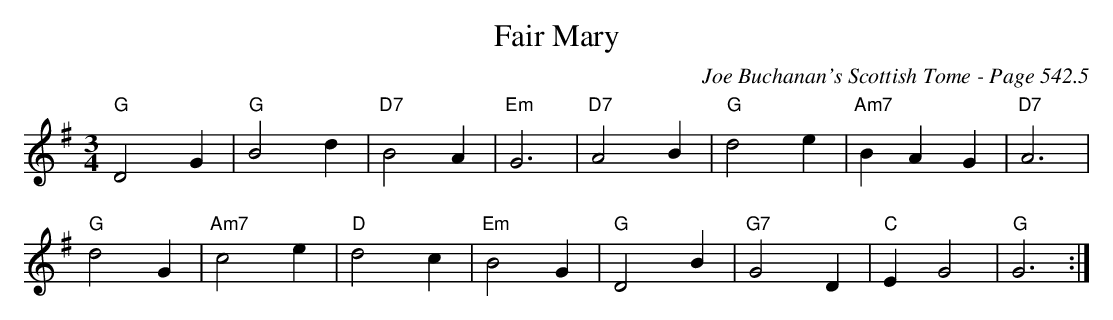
X:1
T:Fair Mary
C:Joe Buchanan's Scottish Tome - Page 542.5
L:1/4
M:3/4
K:G
"G"D2 G | "G"B2 d | "D7"B2 A | "Em"G3 | "D7"A2B | "G"d2 e | "Am7"B A G | "D7"A3 |
"G"d2 G | "Am7"c2 e | "D"d2 c | "Em"B2 G | "G"D2 B | "G7"G2 D | "C"E G2 | "G"G3 :|
